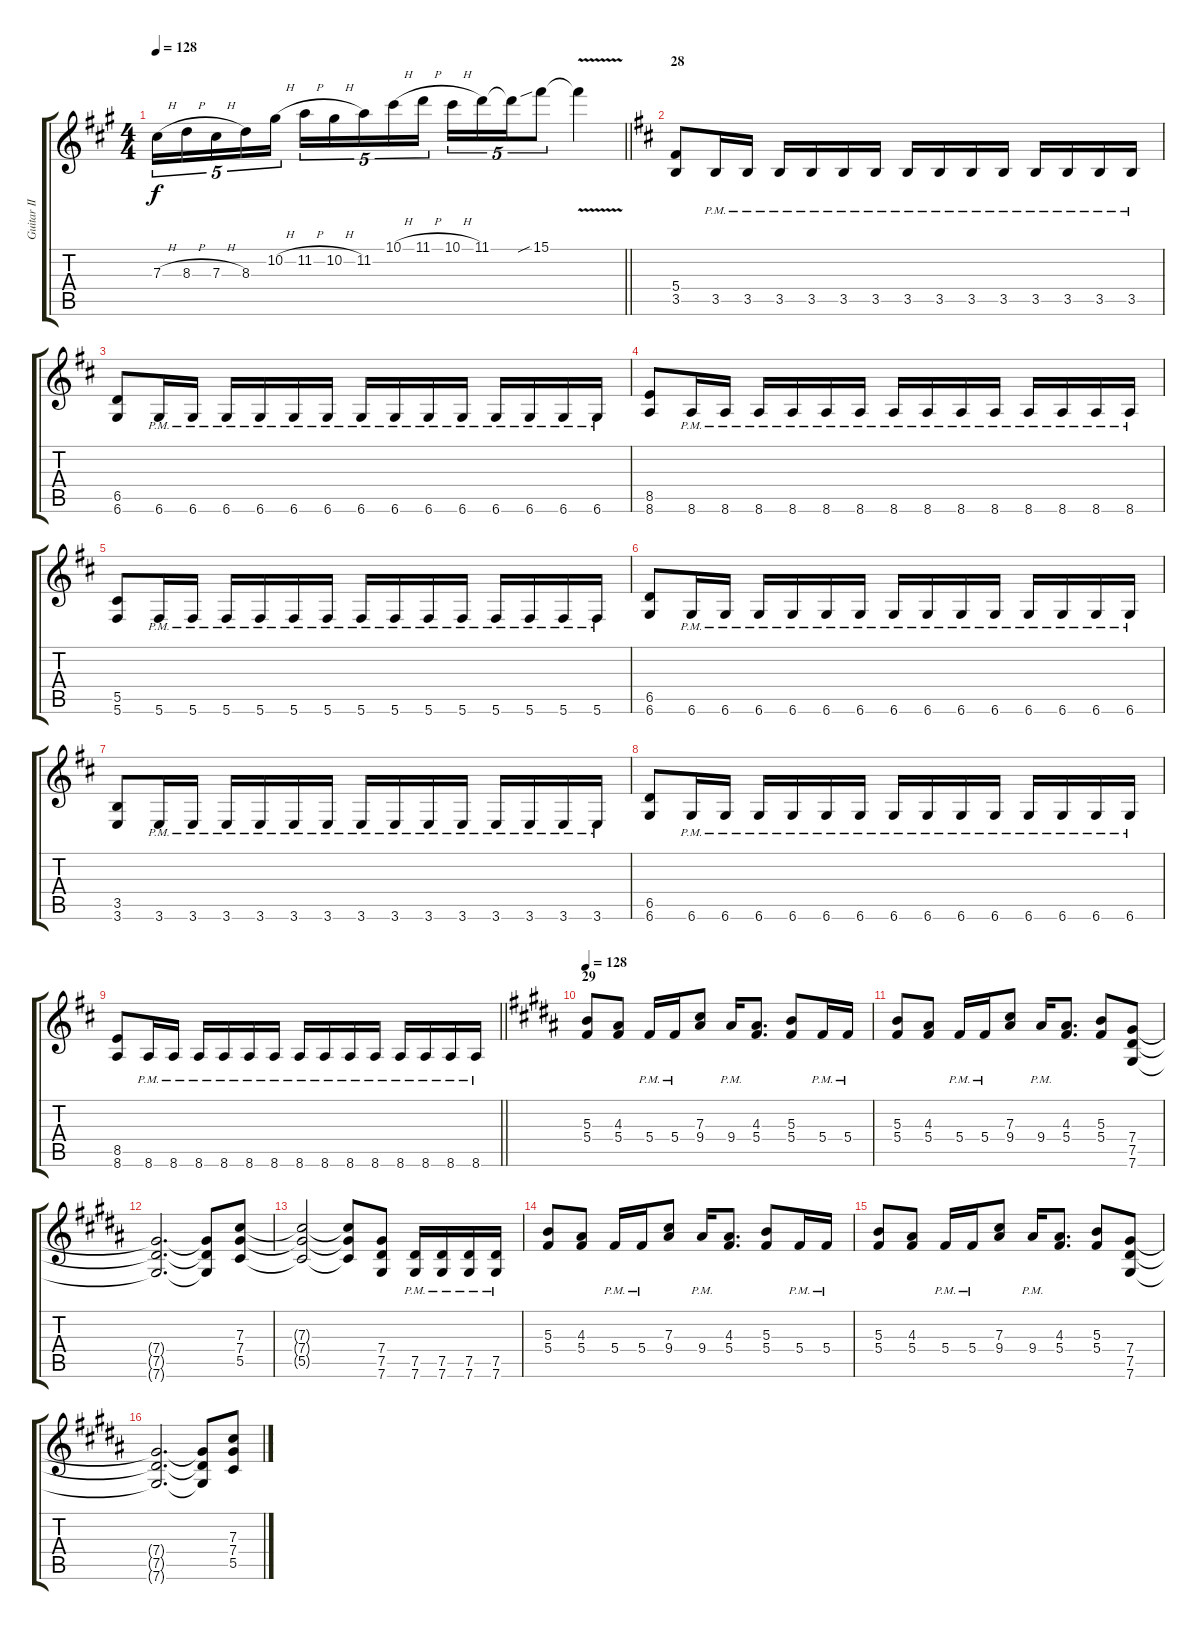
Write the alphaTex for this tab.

\track ("Guitar II (Teru)" "Guitar II ") {instrument distortionguitar}
\staff {score tabs}
\tuning (Eb4 Bb3 Gb3 Db3 Ab2 Db2) {hide}
\ts (4 4)
\tempo 128
\clef g2
\barLineRight lightlight
\ks f#minor
7.3{h}.16{tu (5 4) dy f} 8.3{h}.16{tu (5 4)} 7.3{h}.16{tu (5 4)} 8.3.16{tu (5 4)} 10.2{h}.16{tu (5 4)} 11.2{h}.16{tu (5 4)} 10.2{h}.16{tu (5 4)} 11.2.16{tu (5 4)} 10.1{h}.16{tu (5 4)} 11.1{h}.16{tu (5 4)} 10.1{h}.16{tu (5 4)} 11.1.16{tu (5 4)} 11.1{t}.16{tu (5 4)} 15.1{sib}.8{tu (5 4)} 15.1{v t}.4 |
\section ("" "28")
\ks bminor
(5.4 3.5).8 3.5{pm}.16 3.5{pm}.16 3.5{pm}.16 3.5{pm}.16 3.5{pm}.16 3.5{pm}.16 3.5{pm}.16 3.5{pm}.16 3.5{pm}.16 3.5{pm}.16 3.5{pm}.16 3.5{pm}.16 3.5{pm}.16 3.5{pm}.16 |
(6.5 6.6).8 6.6{pm}.16 6.6{pm}.16 6.6{pm}.16 6.6{pm}.16 6.6{pm}.16 6.6{pm}.16 6.6{pm}.16 6.6{pm}.16 6.6{pm}.16 6.6{pm}.16 6.6{pm}.16 6.6{pm}.16 6.6{pm}.16 6.6{pm}.16 |
(8.5 8.6).8 8.6{pm}.16 8.6{pm}.16 8.6{pm}.16 8.6{pm}.16 8.6{pm}.16 8.6{pm}.16 8.6{pm}.16 8.6{pm}.16 8.6{pm}.16 8.6{pm}.16 8.6{pm}.16 8.6{pm}.16 8.6{pm}.16 8.6{pm}.16 |
(5.5 5.6).8 5.6{pm}.16 5.6{pm}.16 5.6{pm}.16 5.6{pm}.16 5.6{pm}.16 5.6{pm}.16 5.6{pm}.16 5.6{pm}.16 5.6{pm}.16 5.6{pm}.16 5.6{pm}.16 5.6{pm}.16 5.6{pm}.16 5.6{pm}.16 |
(6.5 6.6).8 6.6{pm}.16 6.6{pm}.16 6.6{pm}.16 6.6{pm}.16 6.6{pm}.16 6.6{pm}.16 6.6{pm}.16 6.6{pm}.16 6.6{pm}.16 6.6{pm}.16 6.6{pm}.16 6.6{pm}.16 6.6{pm}.16 6.6{pm}.16 |
(3.5 3.6).8 3.6{pm}.16 3.6{pm}.16 3.6{pm}.16 3.6{pm}.16 3.6{pm}.16 3.6{pm}.16 3.6{pm}.16 3.6{pm}.16 3.6{pm}.16 3.6{pm}.16 3.6{pm}.16 3.6{pm}.16 3.6{pm}.16 3.6{pm}.16 |
(6.5 6.6).8 6.6{pm}.16 6.6{pm}.16 6.6{pm}.16 6.6{pm}.16 6.6{pm}.16 6.6{pm}.16 6.6{pm}.16 6.6{pm}.16 6.6{pm}.16 6.6{pm}.16 6.6{pm}.16 6.6{pm}.16 6.6{pm}.16 6.6{pm}.16 |
\barLineRight lightlight
(8.5 8.6).8 8.6{pm}.16 8.6{pm}.16 8.6{pm}.16 8.6{pm}.16 8.6{pm}.16 8.6{pm}.16 8.6{pm}.16 8.6{pm}.16 8.6{pm}.16 8.6{pm}.16 8.6{pm}.16 8.6{pm}.16 8.6{pm}.16 8.6{pm}.16 |
\section ("" "29")
\tempo 128
\ks g#minor
(5.3 5.4).8 (4.3 5.4).8 5.4{pm}.16 5.4{pm}.16 (7.3 9.4).8 9.4{pm}.16 (4.3 5.4).8{d} (5.3 5.4).8 5.4{pm}.16 5.4{pm}.16 |
(5.3 5.4).8 (4.3 5.4).8 5.4{pm}.16 5.4{pm}.16 (7.3 9.4).8 9.4{pm}.16 (4.3 5.4).8{d} (5.3 5.4).8 (7.4 7.5 7.6).8 |
(7.4{t} 7.5{t} 7.6{t}).2{d} (7.4{t} 7.5{t} 7.6{t}).8 (7.3 7.4 5.5).8 |
(7.3{t} 7.4{t} 5.5{t}).2 (7.3{t} 7.4{t} 5.5{t}).8 (7.4 7.5 7.6).8 (7.5{pm} 7.6{pm}).16 (7.5{pm} 7.6{pm}).16 (7.5{pm} 7.6{pm}).16 (7.5{pm} 7.6{pm}).16 |
(5.3 5.4).8 (4.3 5.4).8 5.4{pm}.16 5.4{pm}.16 (7.3 9.4).8 9.4{pm}.16 (4.3 5.4).8{d balance 3} (5.3 5.4).8 5.4{pm}.16 5.4{pm}.16 |
(5.3 5.4).8 (4.3 5.4).8 5.4{pm}.16 5.4{pm}.16 (7.3 9.4).8 9.4{pm}.16 (4.3 5.4).8{d} (5.3 5.4).8 (7.4 7.5 7.6).8 |
(7.4{t} 7.5{t} 7.6{t}).2{d} (7.4{t} 7.5{t} 7.6{t}).8 (7.3 7.4 5.5).8
